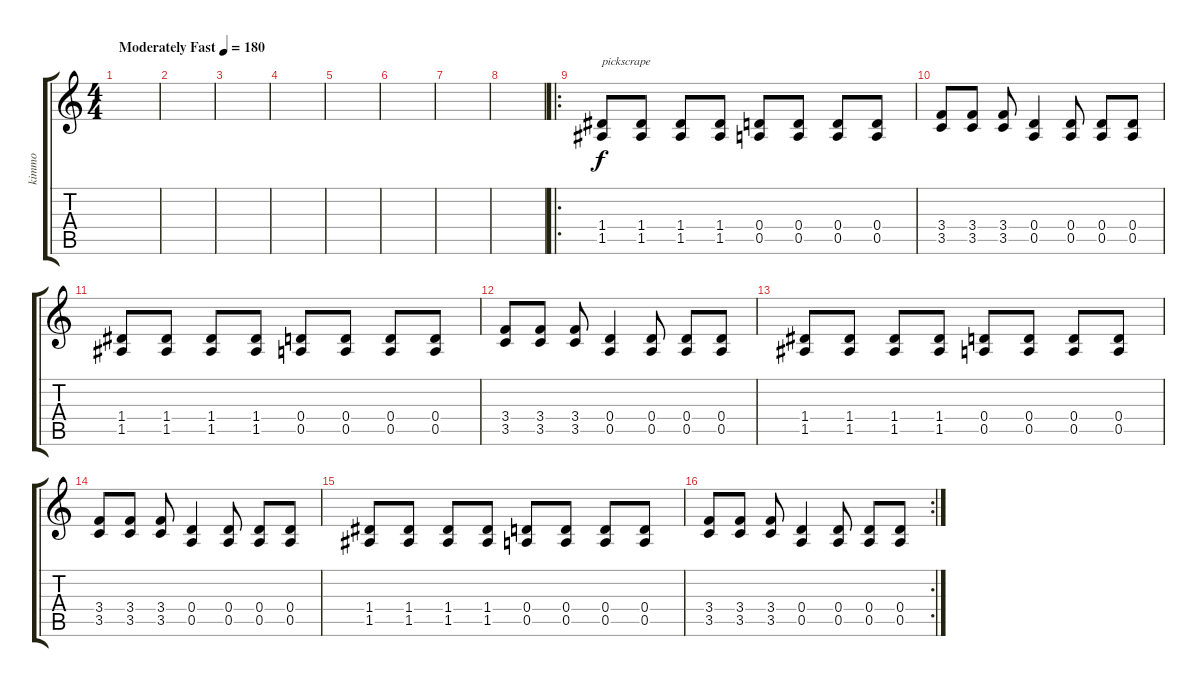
\track ("kimmo" "kimmo") {instrument distortionguitar}
\staff {score tabs}
\tuning (E4 B3 G3 D3 A2 D2) {hide}
\ts (4 4)
\tempo (180 "Moderately Fast")
\clef g2
\ks c
|
|
|
|
|
|
|
|
\ro
(1.4 1.5).8{txt "pickscrape"} (1.4 1.5).8 (1.4 1.5).8 (1.4 1.5).8 (0.4 0.5).8 (0.4 0.5).8 (0.4 0.5).8 (0.4 0.5).8 |
(3.4 3.5).8 (3.4 3.5).8 (3.4 3.5).8 (0.4 0.5).4 (0.4 0.5).8 (0.4 0.5).8 (0.4 0.5).8 |
(1.4 1.5).8 (1.4 1.5).8 (1.4 1.5).8 (1.4 1.5).8 (0.4 0.5).8 (0.4 0.5).8 (0.4 0.5).8 (0.4 0.5).8 |
(3.4 3.5).8 (3.4 3.5).8 (3.4 3.5).8 (0.4 0.5).4 (0.4 0.5).8 (0.4 0.5).8 (0.4 0.5).8 |
(1.4 1.5).8 (1.4 1.5).8 (1.4 1.5).8 (1.4 1.5).8 (0.4 0.5).8 (0.4 0.5).8 (0.4 0.5).8 (0.4 0.5).8 |
(3.4 3.5).8 (3.4 3.5).8 (3.4 3.5).8 (0.4 0.5).4 (0.4 0.5).8 (0.4 0.5).8 (0.4 0.5).8 |
(1.4 1.5).8 (1.4 1.5).8 (1.4 1.5).8 (1.4 1.5).8 (0.4 0.5).8 (0.4 0.5).8 (0.4 0.5).8 (0.4 0.5).8 |
\rc 2
(3.4 3.5).8 (3.4 3.5).8 (3.4 3.5).8 (0.4 0.5).4 (0.4 0.5).8 (0.4 0.5).8 (0.4 0.5).8
